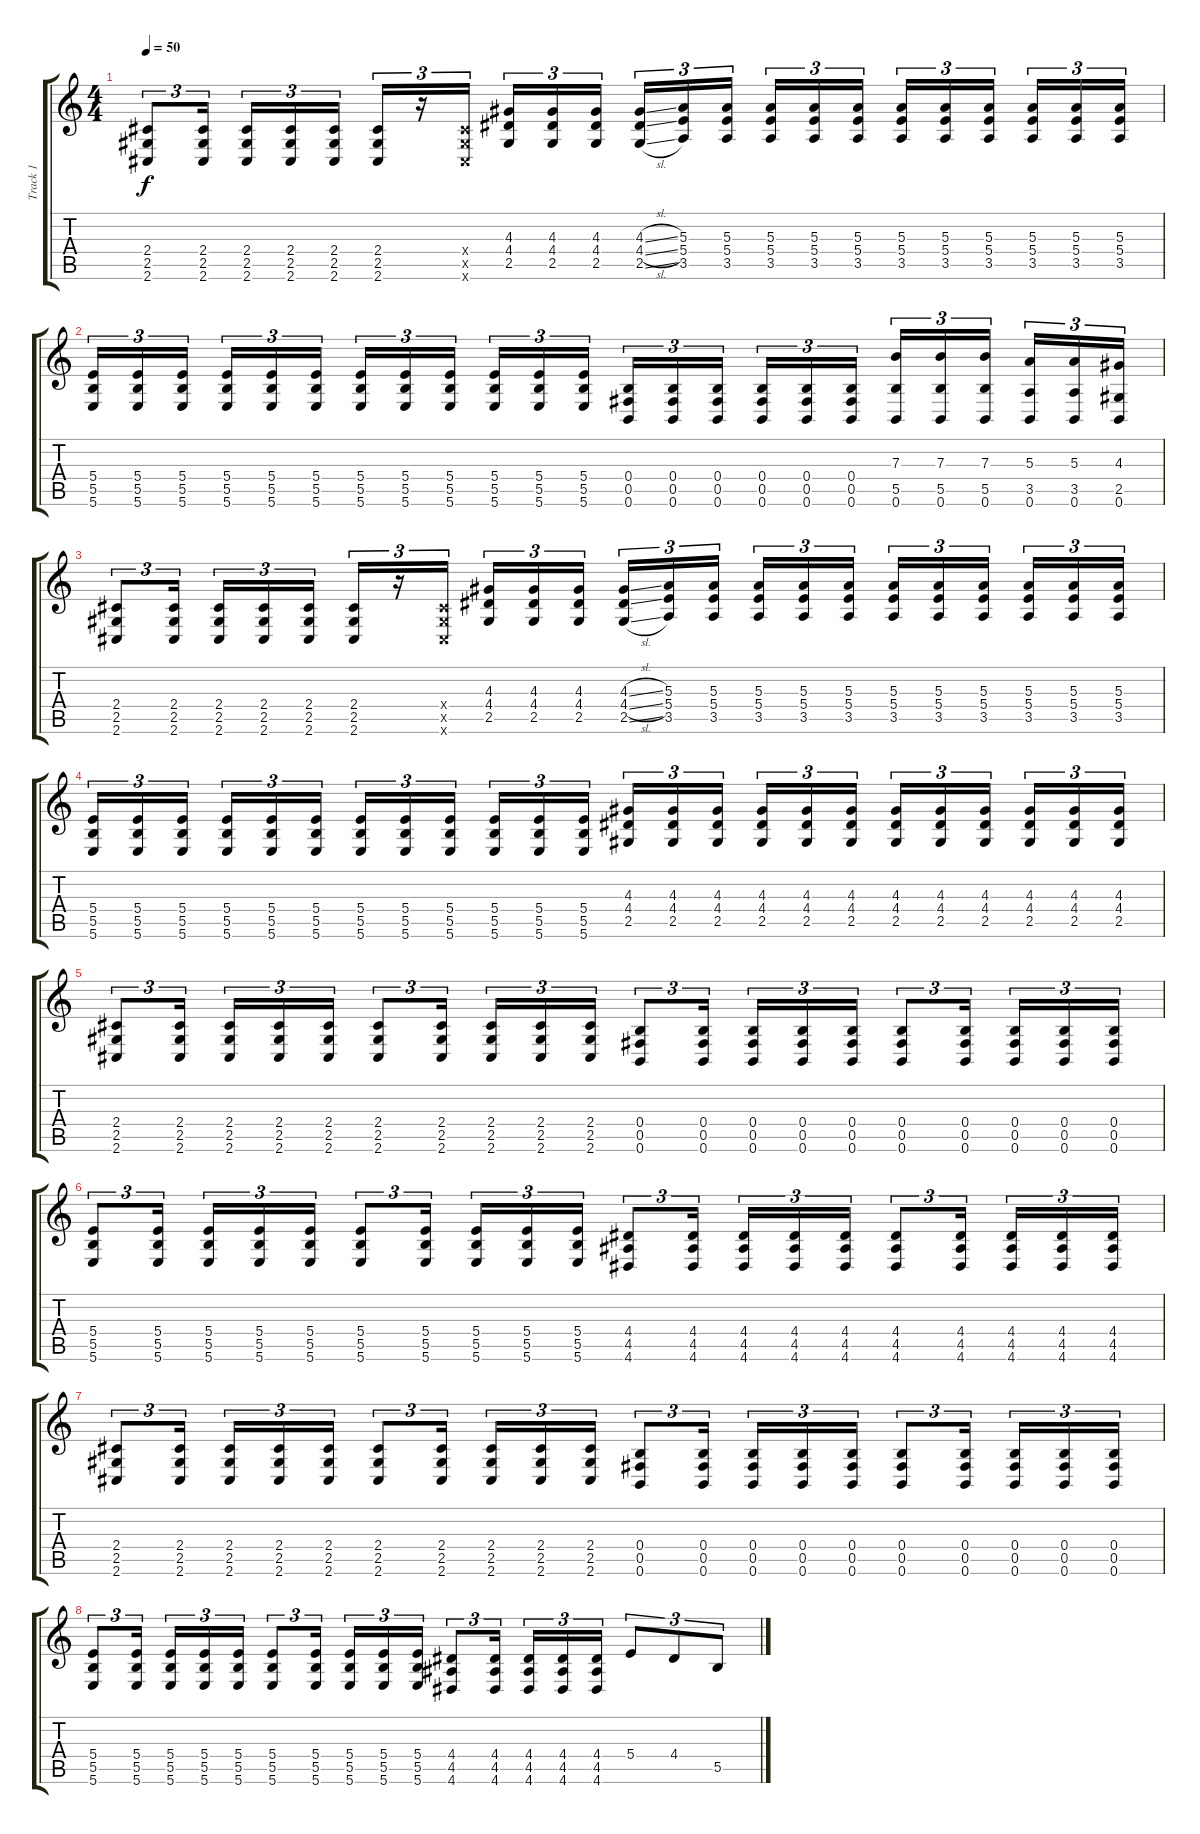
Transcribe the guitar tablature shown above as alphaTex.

\track ("Track 1" "Track 1") {instrument acousticguitarsteel}
\staff {score tabs}
\tuning (Db4 Ab3 E3 B2 Gb2 B1) {hide}
\ts (4 4)
\tempo 50
\clef g2
\ks c
(2.4 2.5 2.6).8{tu (3 2) dy f instrument distortionguitar} (2.4 2.5 2.6).16{tu (3 2) beam splitsecondary} (2.4 2.5 2.6).16{tu (3 2)} (2.4 2.5 2.6).16{tu (3 2)} (2.4 2.5 2.6).16{tu (3 2)} (2.4 2.5 2.6).16{tu (3 2)} r.16{tu (3 2)} (2.4{x} 2.5{x} 2.6{x}).16{tu (3 2) beam splitsecondary} (4.3 4.4 2.5).16{tu (3 2)} (4.3 4.4 2.5).16{tu (3 2)} (4.3 4.4 2.5).16{tu (3 2)} (4.3{sl} 4.4{sl} 2.5{sl}).16{tu (3 2)} (5.3 5.4 3.5).16{tu (3 2)} (5.3 5.4 3.5).16{tu (3 2) beam splitsecondary} (5.3 5.4 3.5).16{tu (3 2)} (5.3 5.4 3.5).16{tu (3 2)} (5.3 5.4 3.5).16{tu (3 2)} (5.3 5.4 3.5).16{tu (3 2)} (5.3 5.4 3.5).16{tu (3 2)} (5.3 5.4 3.5).16{tu (3 2) beam splitsecondary} (5.3 5.4 3.5).16{tu (3 2)} (5.3 5.4 3.5).16{tu (3 2)} (5.3 5.4 3.5).16{tu (3 2)} |
(5.4 5.5 5.6).16{tu (3 2)} (5.4 5.5 5.6).16{tu (3 2)} (5.4 5.5 5.6).16{tu (3 2) beam splitsecondary} (5.4 5.5 5.6).16{tu (3 2)} (5.4 5.5 5.6).16{tu (3 2)} (5.4 5.5 5.6).16{tu (3 2)} (5.4 5.5 5.6).16{tu (3 2)} (5.4 5.5 5.6).16{tu (3 2)} (5.4 5.5 5.6).16{tu (3 2) beam splitsecondary} (5.4 5.5 5.6).16{tu (3 2)} (5.4 5.5 5.6).16{tu (3 2)} (5.4 5.5 5.6).16{tu (3 2)} (0.4 0.5 0.6).16{tu (3 2)} (0.4 0.5 0.6).16{tu (3 2)} (0.4 0.5 0.6).16{tu (3 2) beam splitsecondary} (0.4 0.5 0.6).16{tu (3 2)} (0.4 0.5 0.6).16{tu (3 2)} (0.4 0.5 0.6).16{tu (3 2)} (7.3 5.5 0.6).16{tu (3 2)} (7.3 5.5 0.6).16{tu (3 2)} (7.3 5.5 0.6).16{tu (3 2) beam splitsecondary} (5.3 3.5 0.6).16{tu (3 2)} (5.3 3.5 0.6).16{tu (3 2)} (4.3 2.5 0.6).16{tu (3 2)} |
(2.4 2.5 2.6).8{tu (3 2)} (2.4 2.5 2.6).16{tu (3 2) beam splitsecondary} (2.4 2.5 2.6).16{tu (3 2)} (2.4 2.5 2.6).16{tu (3 2)} (2.4 2.5 2.6).16{tu (3 2)} (2.4 2.5 2.6).16{tu (3 2)} r.16{tu (3 2)} (2.4{x} 2.5{x} 2.6{x}).16{tu (3 2) beam splitsecondary} (4.3 4.4 2.5).16{tu (3 2)} (4.3 4.4 2.5).16{tu (3 2)} (4.3 4.4 2.5).16{tu (3 2)} (4.3{sl} 4.4{sl} 2.5{sl}).16{tu (3 2)} (5.3 5.4 3.5).16{tu (3 2)} (5.3 5.4 3.5).16{tu (3 2) beam splitsecondary} (5.3 5.4 3.5).16{tu (3 2)} (5.3 5.4 3.5).16{tu (3 2)} (5.3 5.4 3.5).16{tu (3 2)} (5.3 5.4 3.5).16{tu (3 2)} (5.3 5.4 3.5).16{tu (3 2)} (5.3 5.4 3.5).16{tu (3 2) beam splitsecondary} (5.3 5.4 3.5).16{tu (3 2)} (5.3 5.4 3.5).16{tu (3 2)} (5.3 5.4 3.5).16{tu (3 2)} |
(5.4 5.5 5.6).16{tu (3 2)} (5.4 5.5 5.6).16{tu (3 2)} (5.4 5.5 5.6).16{tu (3 2) beam splitsecondary} (5.4 5.5 5.6).16{tu (3 2)} (5.4 5.5 5.6).16{tu (3 2)} (5.4 5.5 5.6).16{tu (3 2)} (5.4 5.5 5.6).16{tu (3 2)} (5.4 5.5 5.6).16{tu (3 2)} (5.4 5.5 5.6).16{tu (3 2) beam splitsecondary} (5.4 5.5 5.6).16{tu (3 2)} (5.4 5.5 5.6).16{tu (3 2)} (5.4 5.5 5.6).16{tu (3 2)} (4.3 4.4 2.5).16{tu (3 2)} (4.3 4.4 2.5).16{tu (3 2)} (4.3 4.4 2.5).16{tu (3 2) beam splitsecondary} (4.3 4.4 2.5).16{tu (3 2)} (4.3 4.4 2.5).16{tu (3 2)} (4.3 4.4 2.5).16{tu (3 2)} (4.3 4.4 2.5).16{tu (3 2)} (4.3 4.4 2.5).16{tu (3 2)} (4.3 4.4 2.5).16{tu (3 2) beam splitsecondary} (4.3 4.4 2.5).16{tu (3 2)} (4.3 4.4 2.5).16{tu (3 2)} (4.3 4.4 2.5).16{tu (3 2)} |
(2.4 2.5 2.6).8{tu (3 2)} (2.4 2.5 2.6).16{tu (3 2) beam splitsecondary} (2.4 2.5 2.6).16{tu (3 2)} (2.4 2.5 2.6).16{tu (3 2)} (2.4 2.5 2.6).16{tu (3 2)} (2.4 2.5 2.6).8{tu (3 2)} (2.4 2.5 2.6).16{tu (3 2) beam splitsecondary} (2.4 2.5 2.6).16{tu (3 2)} (2.4 2.5 2.6).16{tu (3 2)} (2.4 2.5 2.6).16{tu (3 2)} (0.4 0.5 0.6).8{tu (3 2)} (0.4 0.5 0.6).16{tu (3 2) beam splitsecondary} (0.4 0.5 0.6).16{tu (3 2)} (0.4 0.5 0.6).16{tu (3 2)} (0.4 0.5 0.6).16{tu (3 2)} (0.4 0.5 0.6).8{tu (3 2)} (0.4 0.5 0.6).16{tu (3 2) beam splitsecondary} (0.4 0.5 0.6).16{tu (3 2)} (0.4 0.5 0.6).16{tu (3 2)} (0.4 0.5 0.6).16{tu (3 2)} |
(5.4 5.5 5.6).8{tu (3 2)} (5.4 5.5 5.6).16{tu (3 2) beam splitsecondary} (5.4 5.5 5.6).16{tu (3 2)} (5.4 5.5 5.6).16{tu (3 2)} (5.4 5.5 5.6).16{tu (3 2)} (5.4 5.5 5.6).8{tu (3 2)} (5.4 5.5 5.6).16{tu (3 2) beam splitsecondary} (5.4 5.5 5.6).16{tu (3 2)} (5.4 5.5 5.6).16{tu (3 2)} (5.4 5.5 5.6).16{tu (3 2)} (4.4 4.5 4.6).8{tu (3 2)} (4.4 4.5 4.6).16{tu (3 2) beam splitsecondary} (4.4 4.5 4.6).16{tu (3 2)} (4.4 4.5 4.6).16{tu (3 2)} (4.4 4.5 4.6).16{tu (3 2)} (4.4 4.5 4.6).8{tu (3 2)} (4.4 4.5 4.6).16{tu (3 2) beam splitsecondary} (4.4 4.5 4.6).16{tu (3 2)} (4.4 4.5 4.6).16{tu (3 2)} (4.4 4.5 4.6).16{tu (3 2)} |
(2.4 2.5 2.6).8{tu (3 2)} (2.4 2.5 2.6).16{tu (3 2) beam splitsecondary} (2.4 2.5 2.6).16{tu (3 2)} (2.4 2.5 2.6).16{tu (3 2)} (2.4 2.5 2.6).16{tu (3 2)} (2.4 2.5 2.6).8{tu (3 2)} (2.4 2.5 2.6).16{tu (3 2) beam splitsecondary} (2.4 2.5 2.6).16{tu (3 2)} (2.4 2.5 2.6).16{tu (3 2)} (2.4 2.5 2.6).16{tu (3 2)} (0.4 0.5 0.6).8{tu (3 2)} (0.4 0.5 0.6).16{tu (3 2) beam splitsecondary} (0.4 0.5 0.6).16{tu (3 2)} (0.4 0.5 0.6).16{tu (3 2)} (0.4 0.5 0.6).16{tu (3 2)} (0.4 0.5 0.6).8{tu (3 2)} (0.4 0.5 0.6).16{tu (3 2) beam splitsecondary} (0.4 0.5 0.6).16{tu (3 2)} (0.4 0.5 0.6).16{tu (3 2)} (0.4 0.5 0.6).16{tu (3 2)} |
(5.4 5.5 5.6).8{tu (3 2)} (5.4 5.5 5.6).16{tu (3 2) beam splitsecondary} (5.4 5.5 5.6).16{tu (3 2)} (5.4 5.5 5.6).16{tu (3 2)} (5.4 5.5 5.6).16{tu (3 2)} (5.4 5.5 5.6).8{tu (3 2)} (5.4 5.5 5.6).16{tu (3 2) beam splitsecondary} (5.4 5.5 5.6).16{tu (3 2)} (5.4 5.5 5.6).16{tu (3 2)} (5.4 5.5 5.6).16{tu (3 2)} (4.4 4.5 4.6).8{tu (3 2)} (4.4 4.5 4.6).16{tu (3 2) beam splitsecondary} (4.4 4.5 4.6).16{tu (3 2)} (4.4 4.5 4.6).16{tu (3 2)} (4.4 4.5 4.6).16{tu (3 2)} 5.4.8{tu (3 2)} 4.4.8{tu (3 2)} 5.5.8{tu (3 2)}
